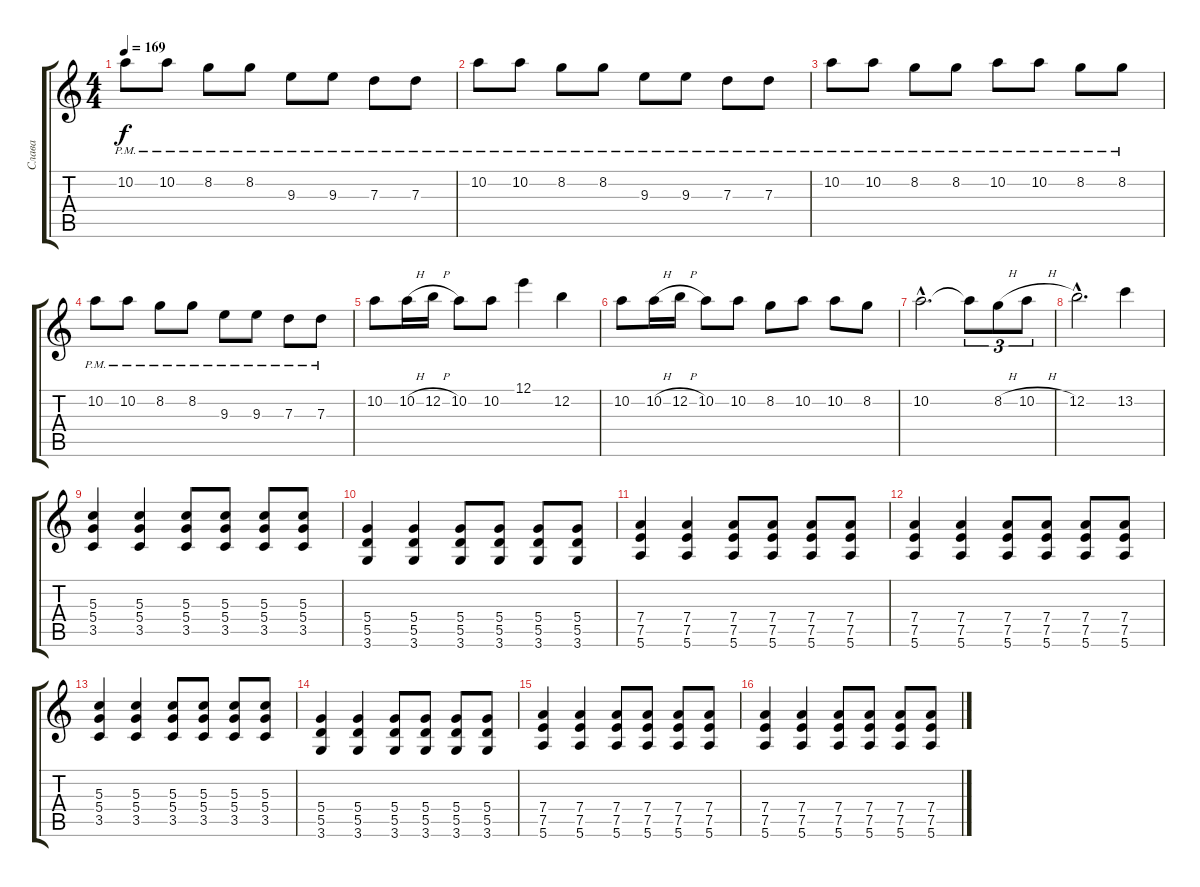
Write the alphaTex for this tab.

\track ("Слава" "Слава") {instrument distortionguitar}
\staff {score tabs}
\tuning (E4 B3 G3 D3 A2 E2) {hide}
\ts (4 4)
\tempo 169
\clef g2
\ks c
10.2{pm}.8{dy f} 10.2{pm}.8 8.2{pm}.8 8.2{pm}.8 9.3{pm}.8 9.3{pm}.8 7.3{pm}.8 7.3{pm}.8 |
10.2{pm}.8 10.2{pm}.8 8.2{pm}.8 8.2{pm}.8 9.3{pm}.8 9.3{pm}.8 7.3{pm}.8 7.3{pm}.8 |
10.2{pm}.8 10.2{pm}.8 8.2{pm}.8 8.2{pm}.8 10.2{pm}.8 10.2{pm}.8 8.2{pm}.8 8.2{pm}.8 |
10.2{pm}.8 10.2{pm}.8 8.2{pm}.8 8.2{pm}.8 9.3{pm}.8 9.3{pm}.8 7.3{pm}.8 7.3{pm}.8 |
10.2.8 10.2{h}.16 12.2{h}.16 10.2.8 10.2.8 12.1.4 12.2.4 |
10.2.8 10.2{h}.16 12.2{h}.16 10.2.8 10.2.8 8.2.8 10.2.8 10.2.8 8.2.8 |
10.2{hac}.2{d} 10.2{t}.8{tu (3 2)} 8.2{h}.8{tu (3 2)} 10.2{h}.8{tu (3 2)} |
12.2{hac}.2{d} 13.2.4 |
(5.3 5.4 3.5).4 (5.3 5.4 3.5).4 (5.3 5.4 3.5).8 (5.3 5.4 3.5).8 (5.3 5.4 3.5).8 (5.3 5.4 3.5).8 |
(5.4 5.5 3.6).4 (5.4 5.5 3.6).4 (5.4 5.5 3.6).8 (5.4 5.5 3.6).8 (5.4 5.5 3.6).8 (5.4 5.5 3.6).8 |
(7.4 7.5 5.6).4 (7.4 7.5 5.6).4 (7.4 7.5 5.6).8 (7.4 7.5 5.6).8 (7.4 7.5 5.6).8 (7.4 7.5 5.6).8 |
(7.4 7.5 5.6).4 (7.4 7.5 5.6).4 (7.4 7.5 5.6).8 (7.4 7.5 5.6).8 (7.4 7.5 5.6).8 (7.4 7.5 5.6).8 |
(5.3 5.4 3.5).4 (5.3 5.4 3.5).4 (5.3 5.4 3.5).8 (5.3 5.4 3.5).8 (5.3 5.4 3.5).8 (5.3 5.4 3.5).8 |
(5.4 5.5 3.6).4 (5.4 5.5 3.6).4 (5.4 5.5 3.6).8 (5.4 5.5 3.6).8 (5.4 5.5 3.6).8 (5.4 5.5 3.6).8 |
(7.4 7.5 5.6).4 (7.4 7.5 5.6).4 (7.4 7.5 5.6).8 (7.4 7.5 5.6).8 (7.4 7.5 5.6).8 (7.4 7.5 5.6).8 |
(7.4 7.5 5.6).4 (7.4 7.5 5.6).4 (7.4 7.5 5.6).8 (7.4 7.5 5.6).8 (7.4 7.5 5.6).8 (7.4 7.5 5.6).8
